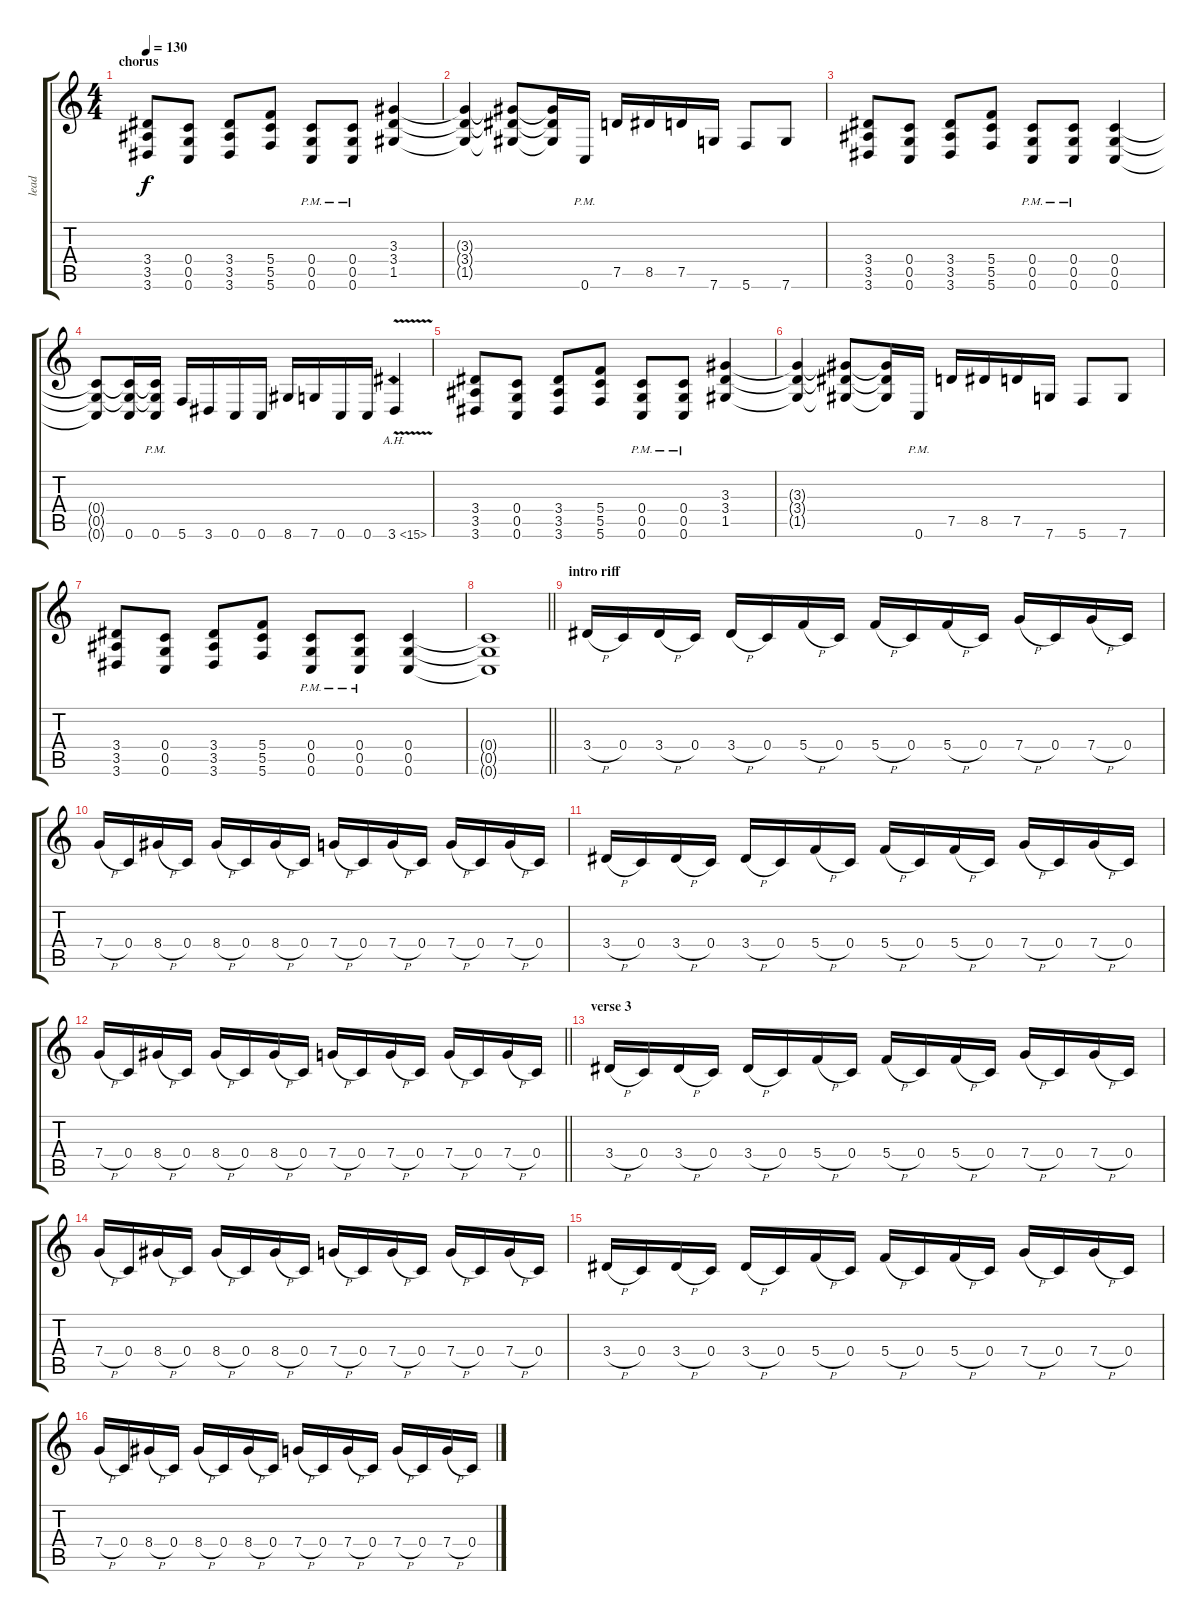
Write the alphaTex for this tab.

\track ("lead" "lead") {instrument overdrivenguitar}
\staff {score tabs}
\tuning (D4 A3 F3 C3 G2 C2) {hide}
\ts (4 4)
\section ("" "chorus")
\tempo 130
\clef g2
\ks c
(3.4 3.5 3.6).8{dy f} (0.4 0.5 0.6).8 (3.4 3.5 3.6).8 (5.4 5.5 5.6).8 (0.4{pm} 0.5{pm} 0.6{pm}).8 (0.4{pm} 0.5{pm} 0.6{pm}).8 (3.3 3.4 1.5).4 |
(3.3{t} 3.4{t} 1.5{t}).4 (3.3{t} 3.4{t} 1.5{t}).8 (3.3{t} 3.4{t} 1.5{t}).16 0.6{pm}.16 7.5.16 8.5.16 7.5.16 7.6.16 5.6.8 7.6.8 |
(3.4 3.5 3.6).8 (0.4 0.5 0.6).8 (3.4 3.5 3.6).8 (5.4 5.5 5.6).8 (0.4{pm} 0.5{pm} 0.6{pm}).8 (0.4 0.5 0.6{pm}).8 (0.4 0.5 0.6).4 |
(0.4{t} 0.5{t} 0.6{t}).8 (0.4{t} 0.5{t} 0.6).16 (0.4{t} 0.5{t} 0.6{pm}).16 5.6.16 3.6.16 0.6.16 0.6.16 8.6.16 7.6.16 0.6.16 0.6.16 3.6{ah 12 v}.4 |
(3.4 3.5 3.6).8 (0.4 0.5 0.6).8 (3.4 3.5 3.6).8 (5.4 5.5 5.6).8 (0.4{pm} 0.5{pm} 0.6{pm}).8 (0.4{pm} 0.5{pm} 0.6{pm}).8 (3.3 3.4 1.5).4 |
(3.3{t} 3.4{t} 1.5{t}).4 (3.3{t} 3.4{t} 1.5{t}).8 (3.3{t} 3.4{t} 1.5{t}).16 0.6{pm}.16 7.5.16 8.5.16 7.5.16 7.6.16 5.6.8 7.6.8 |
(3.4 3.5 3.6).8 (0.4 0.5 0.6).8 (3.4 3.5 3.6).8 (5.4 5.5 5.6).8 (0.4{pm} 0.5{pm} 0.6{pm}).8 (0.4 0.5 0.6{pm}).8 (0.4 0.5 0.6).4 |
\barLineRight lightlight
(0.4{t} 0.5{t} 0.6{t}).1 |
\section ("" "intro riff")
3.4{h}.16 0.4.16 3.4{h}.16 0.4.16 3.4{h}.16 0.4.16 5.4{h}.16 0.4.16 5.4{h}.16 0.4.16 5.4{h}.16 0.4.16 7.4{h}.16 0.4.16 7.4{h}.16 0.4.16 |
7.4{h}.16 0.4.16 8.4{h}.16 0.4.16 8.4{h}.16 0.4.16 8.4{h}.16 0.4.16 7.4{h}.16 0.4.16 7.4{h}.16 0.4.16 7.4{h}.16 0.4.16 7.4{h}.16 0.4.16 |
3.4{h}.16 0.4.16 3.4{h}.16 0.4.16 3.4{h}.16 0.4.16 5.4{h}.16 0.4.16 5.4{h}.16 0.4.16 5.4{h}.16 0.4.16 7.4{h}.16 0.4.16 7.4{h}.16 0.4.16 |
\barLineRight lightlight
7.4{h}.16 0.4.16 8.4{h}.16 0.4.16 8.4{h}.16 0.4.16 8.4{h}.16 0.4.16 7.4{h}.16 0.4.16 7.4{h}.16 0.4.16 7.4{h}.16 0.4.16 7.4{h}.16 0.4.16 |
\section ("" "verse 3")
3.4{h}.16 0.4.16 3.4{h}.16 0.4.16 3.4{h}.16 0.4.16 5.4{h}.16 0.4.16 5.4{h}.16 0.4.16 5.4{h}.16 0.4.16 7.4{h}.16 0.4.16 7.4{h}.16 0.4.16 |
7.4{h}.16 0.4.16 8.4{h}.16 0.4.16 8.4{h}.16 0.4.16 8.4{h}.16 0.4.16 7.4{h}.16 0.4.16 7.4{h}.16 0.4.16 7.4{h}.16 0.4.16 7.4{h}.16 0.4.16 |
3.4{h}.16 0.4.16 3.4{h}.16 0.4.16 3.4{h}.16 0.4.16 5.4{h}.16 0.4.16 5.4{h}.16 0.4.16 5.4{h}.16 0.4.16 7.4{h}.16 0.4.16 7.4{h}.16 0.4.16 |
7.4{h}.16 0.4.16 8.4{h}.16 0.4.16 8.4{h}.16 0.4.16 8.4{h}.16 0.4.16 7.4{h}.16 0.4.16 7.4{h}.16 0.4.16 7.4{h}.16 0.4.16 7.4{h}.16 0.4.16
